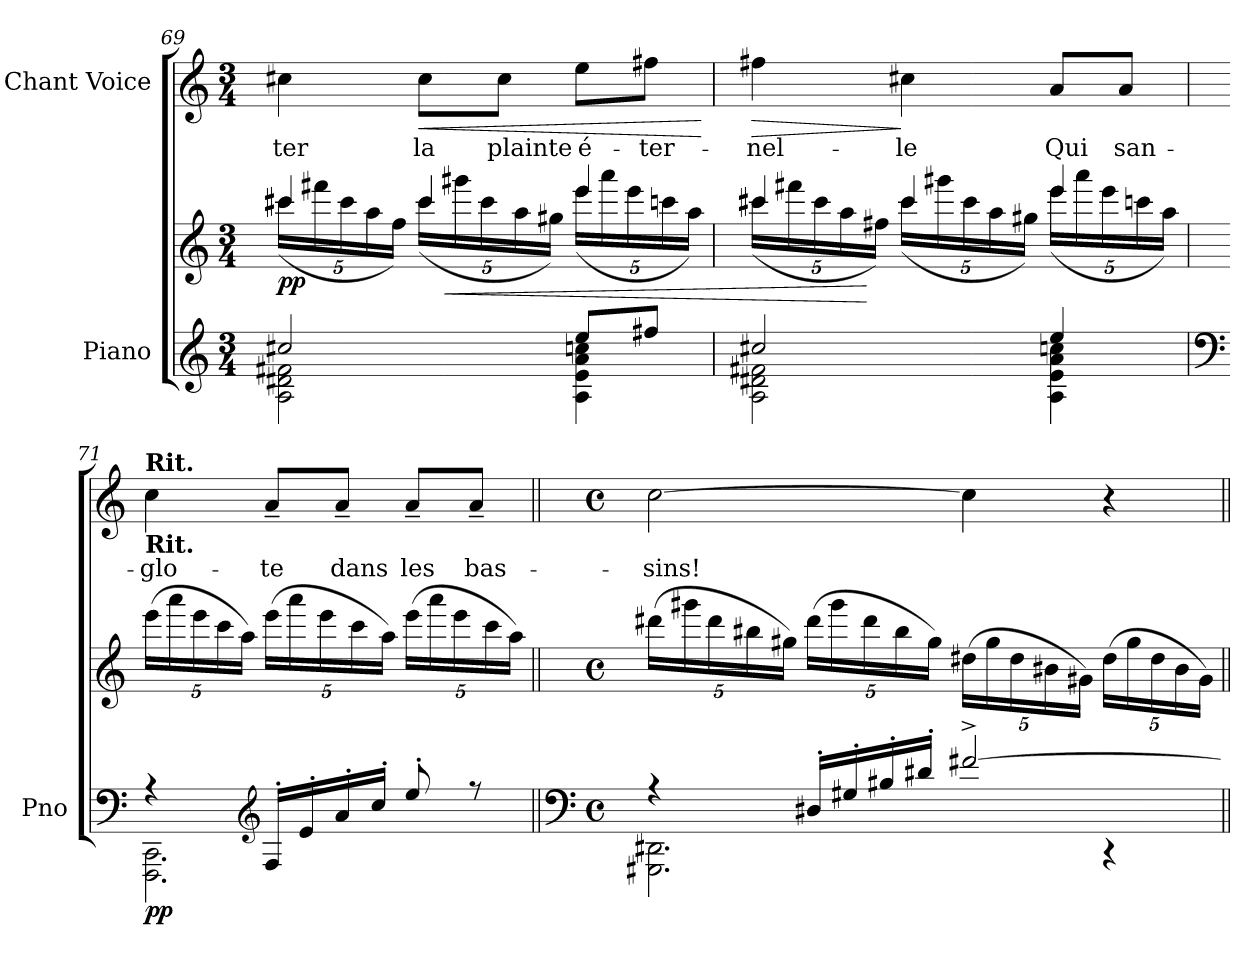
**kern	**kern	**dynam	**kern	**text	**dynam
*part2	*part2	*part2	*part1	*part1	*part1
*staff3	*staff2	*staff2/3	*staff1	*staff1	*staff1
*I"Piano	*	*	*I"Chant Voice	*	*
*I'Pno	*	*	*	*	*
!!LO:PB:g=z
*clefG2	*clefG2	*	*clefG2	*	*
*k[]	*k[]	*	*k[]	*	*
*M3/4	*M3/4	*	*M3/4	*	*
=69	=69	=69	=69	=69	=69
*^	*^	*	*	*	*
!	!	!	!	!LO:DY:b	!	!LO:LY:b	!
2cc#X/	2A\ 2d#X\ 2f#X\	4ccc#X/	(20ccc#\LL	pp	4cc#X\	-ter	.
.	.	.	20fff#X\	.	.	.	.
.	.	.	20ccc#\	.	.	.	.
.	.	.	20aa\	.	.	.	.
.	.	.	20ff\JJ)	.	.	.	.
!	!	!	!	!	!	!LO:LY:b	!LO:HP:b
.	.	4ccc#/	(20ccc#\LL	.	8cc#\L	la	<
!	!	!	!	!LO:HP:b	!	!	!
.	.	.	20ggg#X\	<	.	.	.
.	.	.	20ccc#\	.	.	.	.
!	!	!	!	!	!	!LO:LY:b	!
.	.	.	.	.	8cc#\J	plainte	.
.	.	.	20aa\	.	.	.	.
.	.	.	20gg#X\JJ)	.	.	.	.
!	!	!	!	!	!	!LO:LY:b	!
8ee/L	4A\ 4e\ 4a\ 4ccn\	4eee/	(20eee\LL	.	8ee\L	é-	.
.	.	.	20aaa\	.	.	.	.
.	.	.	20eee\	.	.	.	.
!	!	!	!	!	!	!LO:LY:b	!
8ff#X/J	.	.	.	.	8ff#X\J	-ter-	.
.	.	.	20cccn\	.	.	.	.
.	.	.	20aa\JJ)	.	.	.	.
*v	*v	*	*	*	*	*	*
*	*v	*v	*	*	*	*
.	.	.	.	.	[
=70	=70	=70	=70	=70	=70
*^	*^	*	*	*	*
!	!	!	!	!	!	!LO:LY:b	!LO:HP:b
2cc#X/	2A\ 2d#X\ 2f#X\	4ccc#X/	(20ccc#\LL	.	4ff#X\	-nel-	>
.	.	.	20fff#X\	.	.	.	.
.	.	.	20ccc#\	.	.	.	.
.	.	.	20aa\	.	.	.	.
.	.	.	20ff#X\JJ)	[	.	.	.
!	!	!	!	!	!	!LO:LY:b	!
.	.	4ccc#/	(20ccc#\LL	.	4cc#X\	-le	]
.	.	.	20ggg#X\	.	.	.	.
.	.	.	20ccc#\	.	.	.	.
.	.	.	20aa\	.	.	.	.
.	.	.	20gg#X\JJ)	.	.	.	.
!	!	!	!	!	!	!LO:LY:b	!
4ee/	4A\ 4e\ 4a\ 4ccn\	4eee/	(20eee\LL	.	8a/L	Qui	.
.	.	.	20aaa\	.	.	.	.
.	.	.	20eee\	.	.	.	.
!	!	!	!	!	!	!LO:LY:b	!
.	.	.	.	.	8a/J	san-	.
.	.	.	20cccn\	.	.	.	.
.	.	.	20aa\JJ)	.	.	.	.
*	*	*v	*v	*	*	*	*
!!LO:PB:g=z
=71	=71	=71	=71	=71	=71	=71
*clefF4	*	*	*	*	*	*
*	*	*^	*	*	*	*
!	!	!	!	!	!LO:TX:b:B:t=Rit.	!	!
!	!	!	!	!	!LO:TX:a:B:t=Rit.	!	!
!	!	!	!	!LO:DY:b=2	!	!LO:LY:b	!
*	*	*v	*v	*	*	*	*
4r	2.FFF\ 2.CC\	(20eee\LL	pp	4cc\	-glo-	.
.	.	20aaa\	.	.	.	.
.	.	20eee\	.	.	.	.
.	.	20ccc\	.	.	.	.
.	.	20aa\JJ)	.	.	.	.
*clefG2	*	*	*	*	*	*
!	!	!	!LO:DY:b	!	!LO:LY:b	!
!	!	!	!LO:DY:n=1:b	!	!	!
16F'</LL	.	(20eee\LL	other-dynamics pp	8a~>/L	-te	.
.	.	20aaa\	.	.	.	.
16e'</	.	.	.	.	.	.
.	.	20eee\	.	.	.	.
!	!	!	!	!	!LO:LY:b	!
16a'</	.	.	.	8a~>/J	dans	.
.	.	20ccc\	.	.	.	.
16cc'</JJ	.	.	.	.	.	.
.	.	20aa\JJ)	.	.	.	.
!	!	!	!	!	!LO:LY:b	!
8ee'</	.	(20eee\LL	.	8a~>/L	les	.
.	.	20aaa\	.	.	.	.
.	.	20eee\	.	.	.	.
!	!	!	!	!	!LO:LY:b	!
8r	.	.	.	8a~>/J	bas-	.
.	.	20ccc\	.	.	.	.
.	.	20aa\JJ)	.	.	.	.
!!LO:LB:g=z
=72||	=72||	=72||	=72||	=72||	=72||	=72||
*clefF4	*	*	*	*	*	*
*M4/4	*	*M4/4	*	*M4/4	*	*
*met(c)	*	*met(c)	*	*met(c)	*	*
!	!	!	!LO:DY:b	!	!LO:LY:b	!
!	!	!	!LO:DY:n=1:b	!	!	!
4r	2.GGG#X\ 2.DD#X\	(20ddd#X\LL	other-dynamics pp	[2cc\	-sins!	.
.	.	20ggg#X\	.	.	.	.
.	.	20ddd#\	.	.	.	.
.	.	20bb#X\	.	.	.	.
.	.	20gg#X\JJ)	.	.	.	.
16D#X'</LL	.	(20ddd#\LL	.	.	.	.
.	.	20ggg#\	.	.	.	.
16G#X'</	.	.	.	.	.	.
.	.	20ddd#\	.	.	.	.
16B#X'</	.	.	.	.	.	.
.	.	20bb#\	.	.	.	.
16d#X'</JJ	.	.	.	.	.	.
.	.	20gg#\JJ)	.	.	.	.
[2f#X^>/	.	(20dd#\LL	.	4cc\]	.	.
.	.	20gg#\	.	.	.	.
.	.	20dd#\	.	.	.	.
.	.	20b#\	.	.	.	.
.	.	20g#\JJ)	.	.	.	.
.	4r	(20dd#\LL	.	4r	.	.
.	.	20gg#\	.	.	.	.
.	.	20dd#\	.	.	.	.
.	.	20b#\	.	.	.	.
.	.	20g#\JJ)	.	.	.	.
*v	*v	*	*	*	*	*
=||	=||	=||	=||	=||	=||
*-	*-	*-	*-	*-	*-
